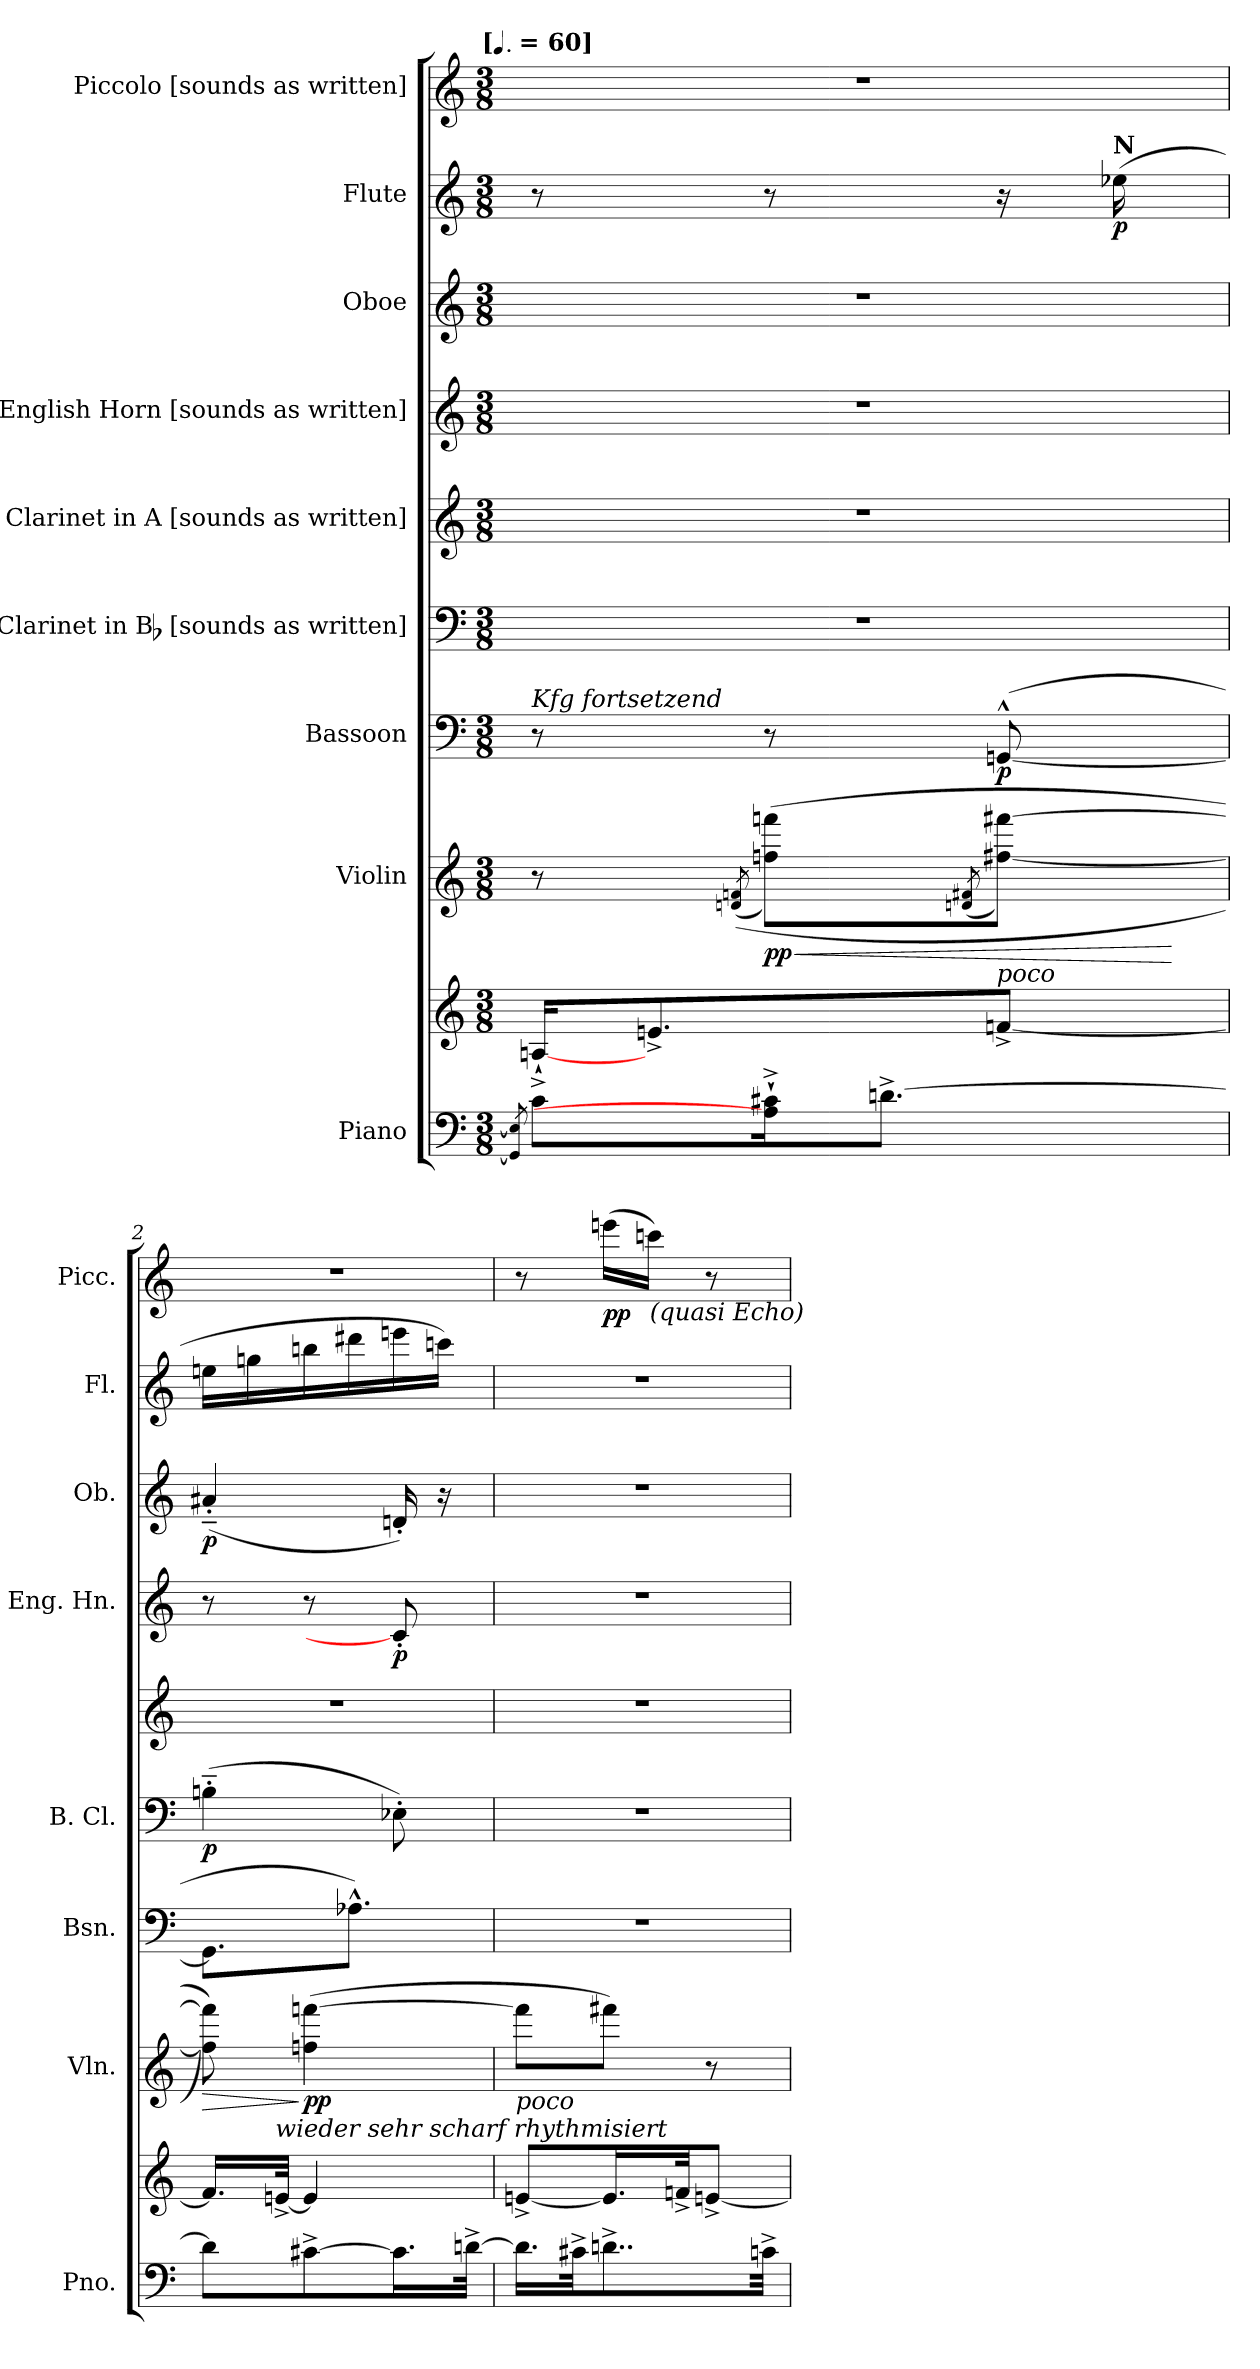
**kern	**kern	**kern	**dynam	**kern	**dynam	**kern	**dynam	**kern	**kern	**dynam	**kern	**dynam	**kern	**dynam	**kern	**dynam
*part9	*part9	*part8	*part8	*part7	*part7	*part6	*part6	*part5	*part4	*part4	*part3	*part3	*part2	*part2	*part1	*part1
*staff10	*staff9	*staff8	*staff8	*staff7	*staff7	*staff6	*staff6	*staff5	*staff4	*staff4	*staff3	*staff3	*staff2	*staff2	*staff1	*staff1
*I"Piano	*	*I"Violin	*	*I"Bassoon	*	*I"Bass Clarinet in Bb [sounds as written]	*	*I"Clarinet in A [sounds as written]	*I"English Horn [sounds as written]	*	*I"Oboe	*	*I"Flute	*	*I"Piccolo [sounds as written]	*
*I'Pno.	*	*I'Vln.	*	*I'Bsn.	*	*I'B. Cl.	*	*	*I'Eng. Hn.	*	*I'Ob.	*	*I'Fl.	*	*I'Picc.	*
*clefF4	*clefG2	*clefG2	*	*clefF4	*	*clefF4	*	*clefG2	*clefG2	*	*clefG2	*	*clefG2	*	*clefG2	*
*k[]	*k[]	*k[]	*	*k[]	*	*	*	*	*	*	*k[]	*	*k[]	*	*k[]	*
!!LO:TX:omd:t=[[quarter-dot] = 60]
*M3/8	*M3/8	*M3/8	*	*M3/8	*	*M3/8	*	*M3/8	*M3/8	*	*M3/8	*	*M3/8	*	*M3/8	*
*MM90	*MM90	*MM90	*	*MM90	*	*MM90	*	*MM90	*MM90	*	*MM90	*	*MM90	*	*MM90	*
=1	=1	=1	=1	=1	=1	=1	=1	=1	=1	=1	=1	=1	=1	=1	=1	=1
8qGGni]/ 8qE-i]/	.	.	.	.	.	.	.	.	.	.	.	.	.	.	.	.
!	!	!	!	!LO:TX:a:i:t=Kfg fortsetzend	!	!	!	!	!	!	!	!	!	!	!	!
8cni\L]	[16An`>^>/KL	8r	.	8r	.	4.r	.	4.r	4.r	.	4.r	.	8r	.	4.r	.
.	8.en^/	.	.	.	.	.	.	.	.	.	.	.	.	.	.	.
.	.	(>(>8qdn/ 8qfn/	.	.	.	.	.	.	.	.	.	.	.	.	.	.
!	!	!	!LO:HP:b	!	!	!	!	!	!	!	!	!	!	!	!	!
16Ani]`^ 16c#X`^K	.	(<8ffn 8fffnL)	< pp	8r	.	.	.	.	.	.	.	.	8r	.	.	.
[8.dn^J	.	.	.	.	.	.	.	.	.	.	.	.	.	.	.	.
.	.	(>8qdn/ 8qf#X/	.	.	.	.	.	.	.	.	.	.	.	.	.	.
!	!	!LO:TX:b:i:t=poco	!	!	!	!	!	!	!	!	!	!	!	!	!	!
.	[8fn^>J	[8ff#X [8fff#XJ)	.	([8GGn^^	p	.	.	.	.	.	.	.	16r	.	.	.
!	!	!	!	!	!	!	!	!	!	!	!	!	!LO:TX:a:B:t=N	!	!	!
.	.	.	.	.	.	.	.	.	.	.	.	.	(16ee-X	p	.	.
.	.	.	[	.	.	.	.	.	.	.	.	.	.	.	.	.
=2	=2	=2	=2	=2	=2	=2	=2	=2	=2	=2	=2	=2	=2	=2	=2	=2
!	!	!	!LO:HP:b	!	!	!	!	!	!	!	!	!	!	!	!	!
8dL]	16.fLL]	8ff#] 8fff#]))	>	8.GGL]	.	(4Bn'~	p	4.r	8r	.	(4a#X'~	p	16eenLL	.	4.r	.
.	.	.	.	.	.	.	.	.	.	.	.	.	16ggn	.	.	.
!	!LO:TX:a:i:t=wieder sehr scharf rhythmisiert	!	!	!	!	!	!	!	!	!	!	!	!	!	!	!
.	[32en^JJk	.	.	.	.	.	.	.	.	.	.	.	.	.	.	.
[8c#X^	4e]	(4ffn [4fffn	] pp	.	.	.	.	.	8r	.	.	.	16bbn	.	.	.
.	.	.	.	8.A-X^^J)	.	.	.	.	.	.	.	.	16ddd#X	.	.	.
16.c#L]	.	.	.	.	.	8E-X')	.	.	8cn']	p	16dn')	.	16eeen	.	.	.
.	.	.	.	.	.	.	.	.	.	.	16r	.	16cccnJJ)	.	.	.
[32dn^JJk	.	.	.	.	.	.	.	.	.	.	.	.	.	.	.	.
=3	=3	=3	=3	=3	=3	=3	=3	=3	=3	=3	=3	=3	=3	=3	=3	=3
!	!	!LO:TX:b:i:t=poco	!	!	!	!	!	!	!	!	!	!	!	!	!	!
16.dLL]	[8en^L	8fffL]	.	4.r	.	4.r	.	4.r	4.r	.	4.r	.	4.r	.	8r	.
32c#X^JK	.	.	.	.	.	.	.	.	.	.	.	.	.	.	.	.
!	!	!	!	!	!	!	!	!	!	!	!	!	!	!	!	!LO:DY:t=%s (quasi Echo)
8..dn^	16.eL]	8fff#XJ)	.	.	.	.	.	.	.	.	.	.	.	.	(16eeenLL	pp
.	.	.	.	.	.	.	.	.	.	.	.	.	.	.	16cccnJJ)	.
.	32fn^JK	.	.	.	.	.	.	.	.	.	.	.	.	.	.	.
.	[8en^J	8r	.	.	.	.	.	.	.	.	.	.	.	.	8r	.
32cn^Jkk	.	.	.	.	.	.	.	.	.	.	.	.	.	.	.	.
=	=	=	=	=	=	=	=	=	=	=	=	=	=	=	=	=
*-	*-	*-	*-	*-	*-	*-	*-	*-	*-	*-	*-	*-	*-	*-	*-	*-
